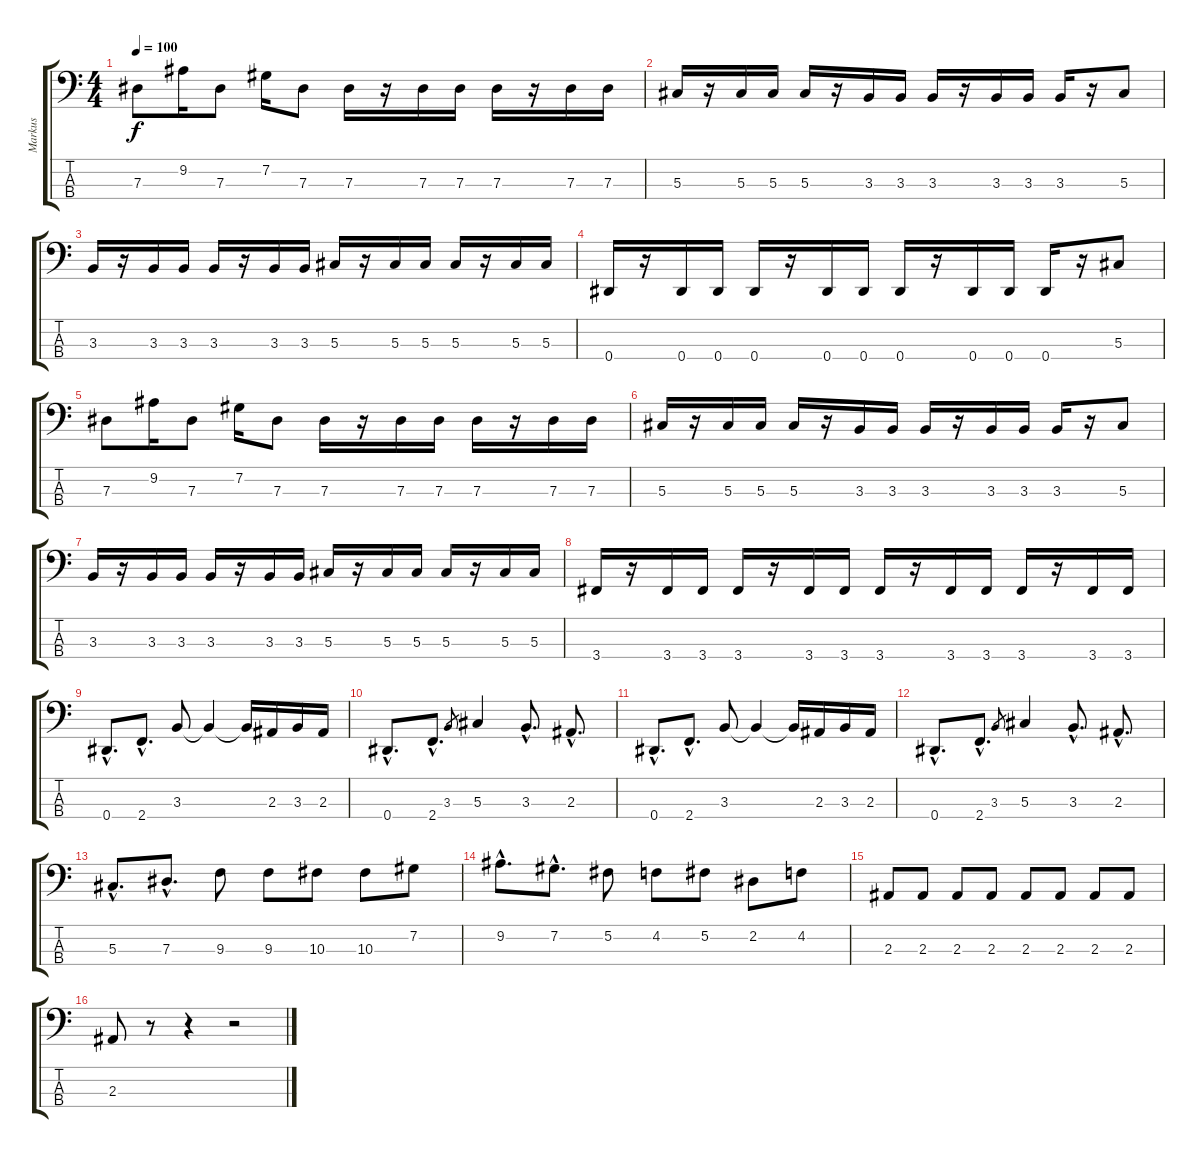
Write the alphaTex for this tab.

\track ("Markus" "Markus") {instrument electricbassfinger}
\staff {score tabs}
\tuning (Gb2 Db2 Ab1 Eb1) {hide}
\ts (4 4)
\tempo 100
\clef f4
\ks c
7.3.8{dy f} 9.2.16 7.3.8 7.2.16 7.3.8 7.3.16 r.16 7.3.16 7.3.16 7.3.16 r.16 7.3.16 7.3.16 |
5.3.16 r.16 5.3.16 5.3.16 5.3.16 r.16 3.3.16 3.3.16 3.3.16 r.16 3.3.16 3.3.16 3.3.16 r.16 5.3.8 |
3.3.16 r.16 3.3.16 3.3.16 3.3.16 r.16 3.3.16 3.3.16 5.3.16 r.16 5.3.16 5.3.16 5.3.16 r.16 5.3.16 5.3.16 |
0.4.16 r.16 0.4.16 0.4.16 0.4.16 r.16 0.4.16 0.4.16 0.4.16 r.16 0.4.16 0.4.16 0.4.16 r.16 5.3.8 |
7.3.8 9.2.16 7.3.8 7.2.16 7.3.8 7.3.16 r.16 7.3.16 7.3.16 7.3.16 r.16 7.3.16 7.3.16 |
5.3.16 r.16 5.3.16 5.3.16 5.3.16 r.16 3.3.16 3.3.16 3.3.16 r.16 3.3.16 3.3.16 3.3.16 r.16 5.3.8 |
3.3.16 r.16 3.3.16 3.3.16 3.3.16 r.16 3.3.16 3.3.16 5.3.16 r.16 5.3.16 5.3.16 5.3.16 r.16 5.3.16 5.3.16 |
3.4.16 r.16 3.4.16 3.4.16 3.4.16 r.16 3.4.16 3.4.16 3.4.16 r.16 3.4.16 3.4.16 3.4.16 r.16 3.4.16 3.4.16 |
0.4{hac}.8{d} 2.4{hac}.8{d} 3.3.8 3.3{t}.4 3.3{t}.16 2.3.16 3.3.16 2.3.16 |
0.4{hac}.8{d} 2.4{hac}.8{d} 3.3.8{gr} 5.3.4 3.3{hac}.8{d} 2.3{hac}.8{d} |
0.4{hac}.8{d} 2.4{hac}.8{d} 3.3.8 3.3{t}.4 3.3{t}.16 2.3.16 3.3.16 2.3.16 |
0.4{hac}.8{d} 2.4{hac}.8{d} 3.3.8{gr} 5.3.4 3.3{hac}.8{d} 2.3{hac}.8{d} |
5.3{hac}.8{d} 7.3{hac}.8{d} 9.3.8 9.3.8 10.3.8 10.3.8 7.2.8 |
9.2{hac}.8{d} 7.2{hac}.8{d} 5.2.8 4.2.8 5.2.8 2.2.8 4.2.8 |
2.3.8 2.3.8 2.3.8 2.3.8 2.3.8 2.3.8 2.3.8 2.3.8 |
2.3.8 r.8 r.4 r.2
